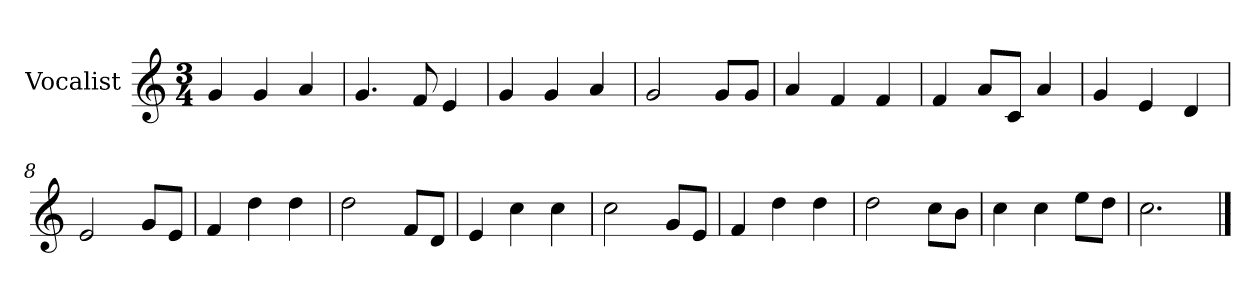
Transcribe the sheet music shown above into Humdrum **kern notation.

**kern
*part1
*staff1
*I"Vocalist
*k[]
*C:
*M3/4
=1
4g
4g
4a
=2
4.g
8f
4e
=3
4g
4g
4a
=4
2g
8gL
8gJ
=5
4a
4f
4f
=6
4f
8aL
8cJ
4a
=7
4g
4e
4d
=8
2e
8gL
8eJ
=9
4f
4dd
4dd
=10
2dd
8fL
8dJ
=11
4e
4cc
4cc
=12
2cc
8gL
8eJ
=13
4f
4dd
4dd
=14
2dd
8ccL
8bJ
=15
4cc
4cc
8eeL
8ddJ
=16
2.cc
==
*-
